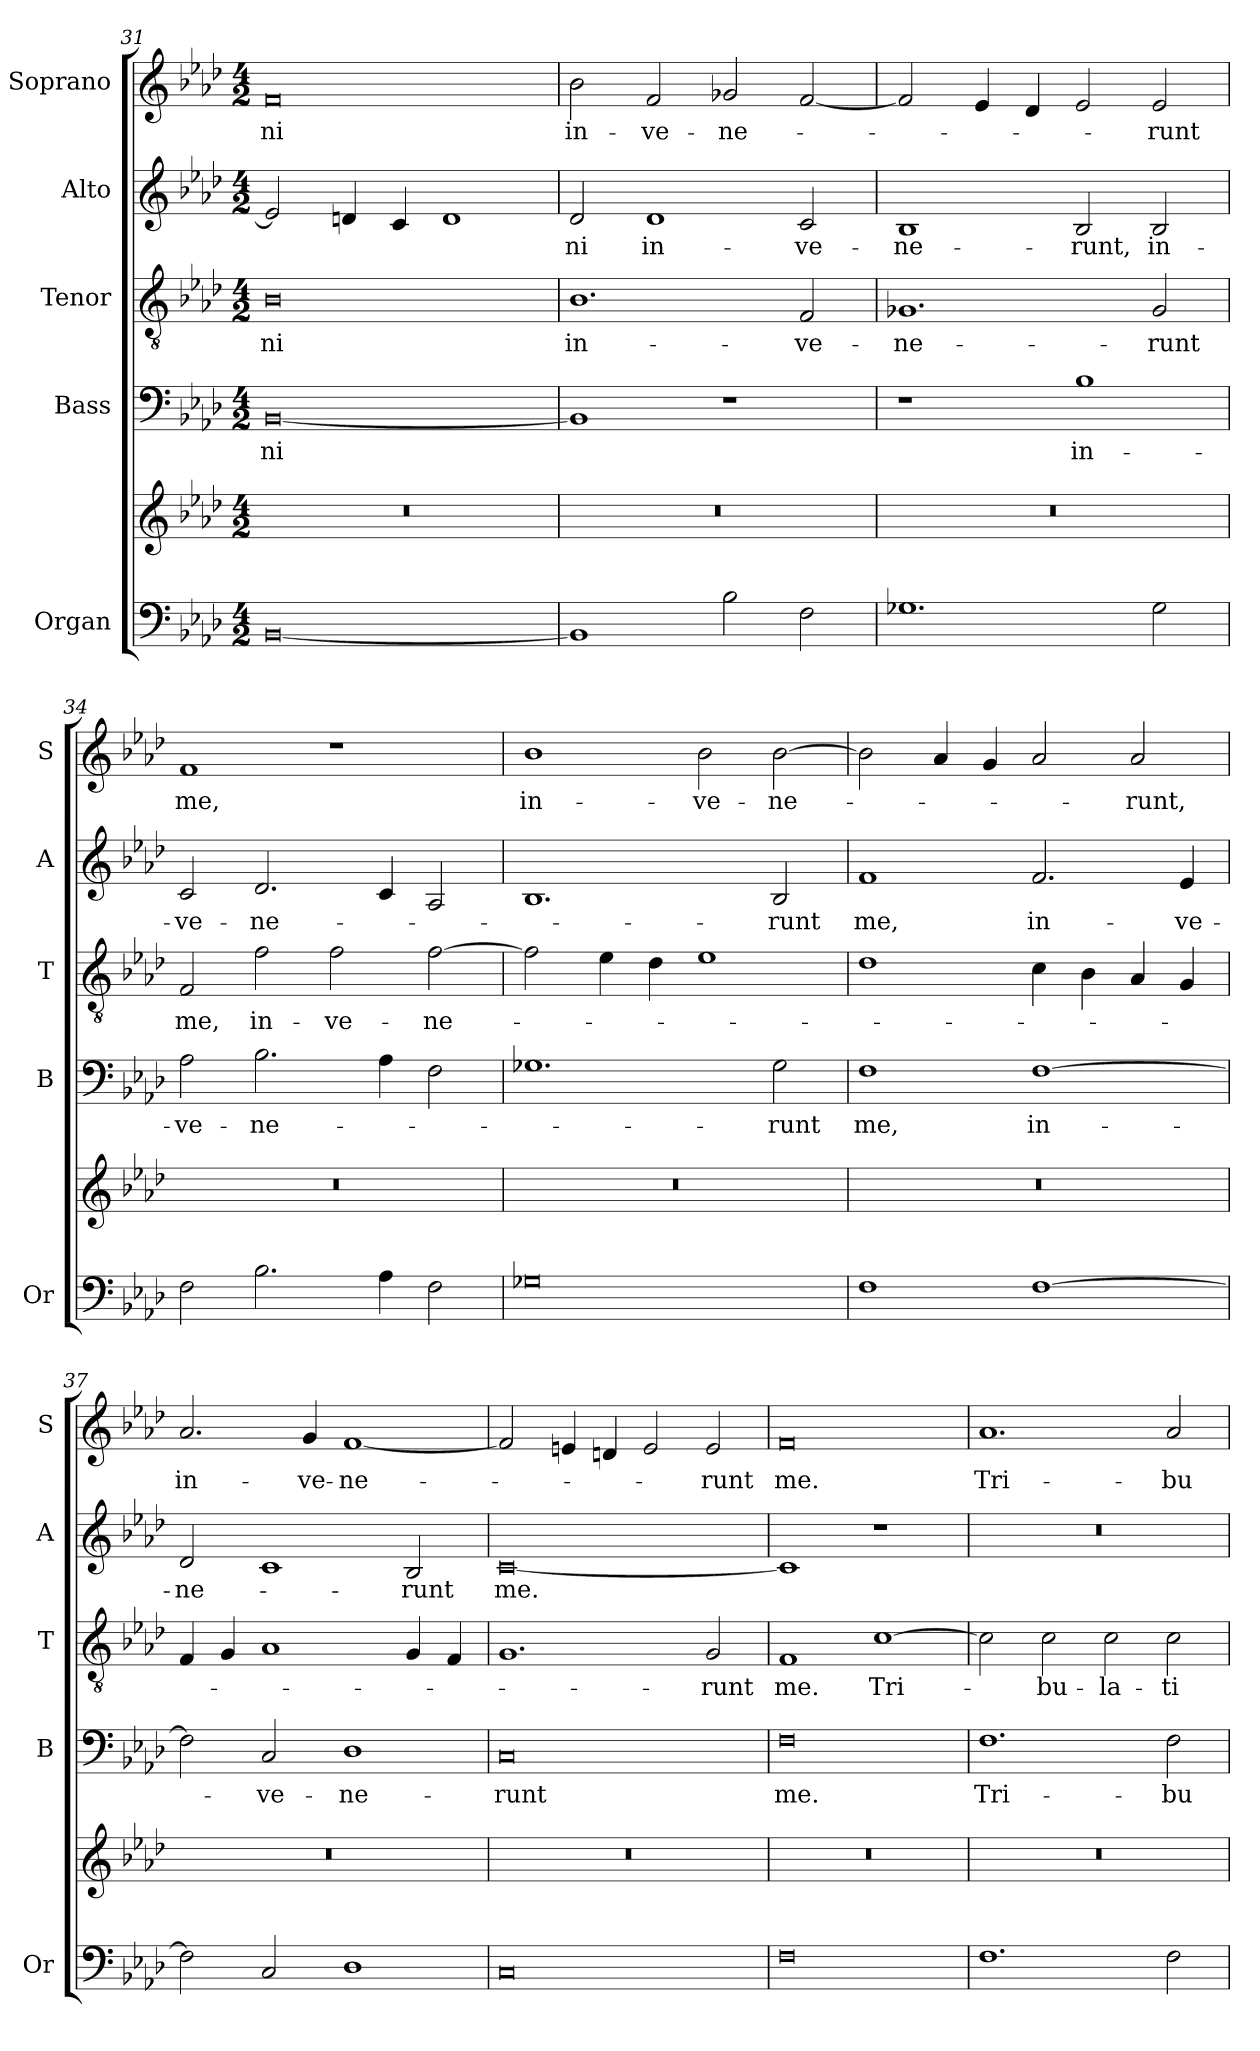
**kern	**kern	**kern	**text	**kern	**text	**kern	**text	**kern	**text
*part5	*part5	*part4	*part4	*part3	*part3	*part2	*part2	*part1	*part1
*staff6	*staff5	*staff4	*staff4	*staff3	*staff3	*staff2	*staff2	*staff1	*staff1
*I"Organ	*	*I"Bass	*	*I"Tenor	*	*I"Alto	*	*I"Soprano	*
*I'Or	*	*I'B	*	*I'T	*	*I'A	*	*I'S	*
*clefF4	*clefG2	*clefF4	*	*clefGv2	*	*clefG2	*	*clefG2	*
*k[b-e-a-d-]	*k[b-e-a-d-]	*k[b-e-a-d-]	*	*k[b-e-a-d-]	*	*k[b-e-a-d-]	*	*k[b-e-a-d-]	*
*A-:	*A-:	*A-:	*	*A-:	*	*A-:	*	*A-:	*
*M4/2	*M4/2	*M4/2	*	*M4/2	*	*M4/2	*	*M4/2	*
=31	=31	=31	=31	=31	=31	=31	=31	=31	=31
!	!	!	!LO:LY:b	!	!LO:LY:b	!	!	!	!LO:LY:b
[0BB-	0r	[0BB-	-ni	0B-	-ni	2e-/]	.	0f	-ni
.	.	.	.	.	.	4dn/	.	.	.
.	.	.	.	.	.	4c/	.	.	.
.	.	.	.	.	.	1d	.	.	.
!!LO:LB:g=z
=32	=32	=32	=32	=32	=32	=32	=32	=32	=32
!	!	!	!	!	!LO:LY:b	!	!LO:LY:b	!	!LO:LY:b
1BB-]	0r	1BB-]	.	1.B-	in-	2d-i/	-ni	2b-\	in-
!	!	!	!	!	!	!	!LO:LY:b	!	!LO:LY:b
.	.	.	.	.	.	1d-	in-	2f/	-ve-
!	!	!	!	!	!	!	!	!	!LO:LY:b
2B-\	.	1r	.	.	.	.	.	2g-X/	-ne-
!	!	!	!	!	!LO:LY:b	!	!LO:LY:b	!	!
2F\	.	.	.	2F/	-ve-	2c/	-ve-	[2f/	.
=33	=33	=33	=33	=33	=33	=33	=33	=33	=33
!	!	!	!	!	!LO:LY:b	!	!LO:LY:b	!	!
1.G-X	0r	1r	.	1.G-X	-ne-	1B-	-ne-	2f/]	.
.	.	.	.	.	.	.	.	4e-/	.
.	.	.	.	.	.	.	.	4d-/	.
!	!	!	!LO:LY:b	!	!	!	!LO:LY:b	!	!
.	.	1B-	in-	.	.	2B-/	-runt,	2e-/	.
!	!	!	!	!	!LO:LY:b	!	!LO:LY:b	!	!LO:LY:b
2G-\	.	.	.	2G-/	-runt	2B-/	in-	2e-/	-runt
=34	=34	=34	=34	=34	=34	=34	=34	=34	=34
!	!	!	!LO:LY:b	!	!LO:LY:b	!	!LO:LY:b	!	!LO:LY:b
2F\	0r	2A-\	-ve-	2F/	me,	2c/	-ve-	1f	me,
!	!	!	!LO:LY:b	!	!LO:LY:b	!	!LO:LY:b	!	!
2.B-\	.	2.B-\	-ne-	2f\	in-	2.d-/	-ne-	.	.
!	!	!	!	!	!LO:LY:b	!	!	!	!
.	.	.	.	2f\	-ve-	.	.	1r	.
4A-\	.	4A-\	.	.	.	4c/	.	.	.
!	!	!	!	!	!LO:LY:b	!	!	!	!
2F\	.	2F\	.	[2f\	-ne-	2A-/	.	.	.
=35	=35	=35	=35	=35	=35	=35	=35	=35	=35
!	!	!	!	!	!	!	!	!	!LO:LY:b
0G-X	0r	1.G-X	.	2f\]	.	1.B-	.	1b-	in-
.	.	.	.	4e-\	.	.	.	.	.
.	.	.	.	4d-\	.	.	.	.	.
!	!	!	!	!	!	!	!	!	!LO:LY:b
.	.	.	.	1e-	.	.	.	2b-\	-ve-
!	!	!	!LO:LY:b	!	!	!	!LO:LY:b	!	!LO:LY:b
.	.	2G-\	-runt	.	.	2B-/	-runt	[2b-\	-ne-
=36	=36	=36	=36	=36	=36	=36	=36	=36	=36
!	!	!	!LO:LY:b	!	!	!	!LO:LY:b	!	!
1F	0r	1F	me,	1d-	.	1f	me,	2b-\]	.
.	.	.	.	.	.	.	.	4a-/	.
.	.	.	.	.	.	.	.	4g/	.
!	!	!	!LO:LY:b	!	!	!	!LO:LY:b	!	!
[1F	.	[1F	in-	4c\	.	2.f/	in-	2a-/	.
.	.	.	.	4B-\	.	.	.	.	.
!	!	!	!	!	!	!	!	!	!LO:LY:b
.	.	.	.	4A-/	.	.	.	2a-/	-runt,
!	!	!	!	!	!	!	!LO:LY:b	!	!
.	.	.	.	4G/	.	4e-/	-ve-	.	.
!!LO:LB:g=z
=37	=37	=37	=37	=37	=37	=37	=37	=37	=37
!	!	!	!	!	!	!	!LO:LY:b	!	!LO:LY:b
2F\]	0r	2F\]	.	4F/	.	2d-/	-ne-	2.a-/	in-
.	.	.	.	4G/	.	.	.	.	.
!	!	!	!LO:LY:b	!	!	!	!	!	!
2C/	.	2C/	-ve-	1A-	.	1c	.	.	.
!	!	!	!	!	!	!	!	!	!LO:LY:b
.	.	.	.	.	.	.	.	4g/	-ve-
!	!	!	!LO:LY:b	!	!	!	!	!	!LO:LY:b
1D-	.	1D-	-ne-	.	.	.	.	[1f	-ne-
!	!	!	!	!	!	!	!LO:LY:b	!	!
.	.	.	.	4G/	.	2B-/	-runt	.	.
.	.	.	.	4F/	.	.	.	.	.
=38	=38	=38	=38	=38	=38	=38	=38	=38	=38
!	!	!	!LO:LY:b	!	!	!	!LO:LY:b	!	!
0C	0r	0C	-runt	1.G	.	[0c	me.	2f/]	.
.	.	.	.	.	.	.	.	4en/	.
.	.	.	.	.	.	.	.	4dn/	.
.	.	.	.	.	.	.	.	2e/	.
!	!	!	!	!	!LO:LY:b	!	!	!	!LO:LY:b
.	.	.	.	2G/	-runt	.	.	2e/	-runt
=39	=39	=39	=39	=39	=39	=39	=39	=39	=39
!	!	!	!LO:LY:b	!	!LO:LY:b	!	!	!	!LO:LY:b
0F	0r	0F	me.	1F	me.	1c]	.	0f	me.
!	!	!	!	!	!LO:LY:b	!	!	!	!
.	.	.	.	[1c	Tri-	1r	.	.	.
=40	=40	=40	=40	=40	=40	=40	=40	=40	=40
!	!	!	!LO:LY:b	!	!	!	!	!	!LO:LY:b
1.F	0r	1.F	Tri-	2c\]	.	0r	.	1.a-	Tri-
!	!	!	!	!	!LO:LY:b	!	!	!	!
.	.	.	.	2c\	-bu-	.	.	.	.
!	!	!	!	!	!LO:LY:b	!	!	!	!
.	.	.	.	2c\	-la-	.	.	.	.
!	!	!	!LO:LY:b	!	!LO:LY:b	!	!	!	!LO:LY:b
2F\	.	2F\	-bu-	2c\	-ti-	.	.	2a-/	-bu-
=	=	=	=	=	=	=	=	=	=
*-	*-	*-	*-	*-	*-	*-	*-	*-	*-
